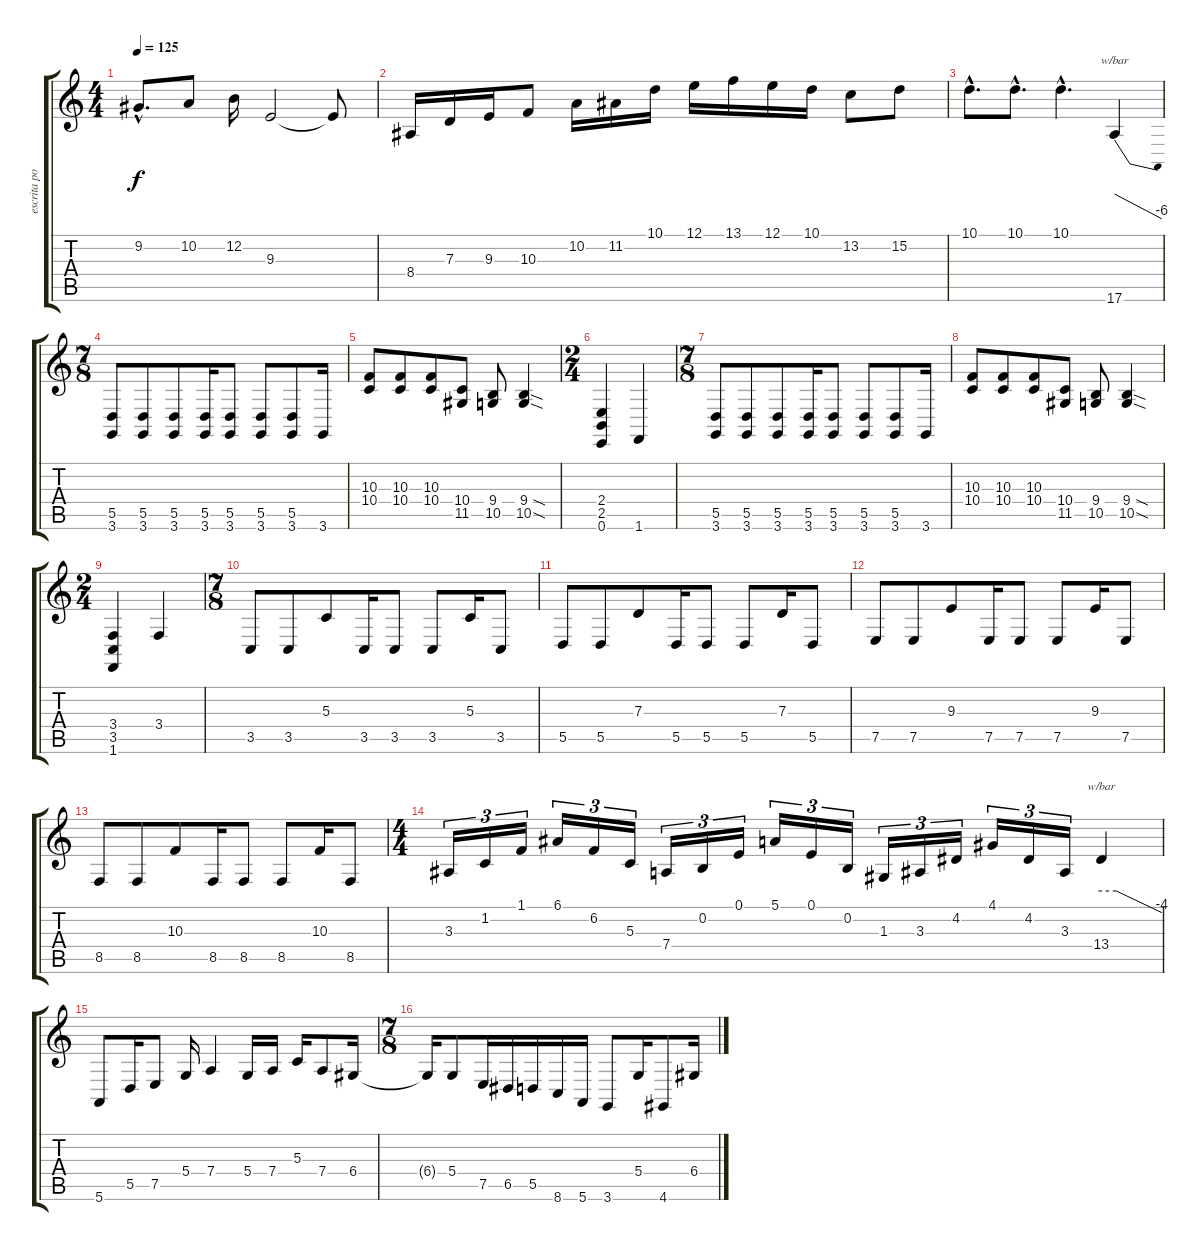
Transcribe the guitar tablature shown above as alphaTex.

\track ("escrita por " "escrita po") {instrument lead1square}
\staff {score tabs}
\tuning (E4 B3 G3 D3 A2 E2) {hide}
\ts (4 4)
\tempo 125
\clef g2
\ks c
9.2{hac}.8{d dy f} 10.2.8 12.2.16 9.3.2 9.3{t}.8 |
8.4.16 7.3.16 9.3.16 10.3.8 10.2.16 11.2.16 10.1.16 12.1.16 13.1.16 12.1.16 10.1.16 13.2.8 15.2.8 |
10.1{hac}.8{d} 10.1{hac}.8{d} 10.1{hac}.4{d} 17.6.4{tbe (dive default 0 0 60 -24)} |
\ts (7 8)
(5.5 3.6).8 (5.5 3.6).8 (5.5 3.6).8 (5.5 3.6).16 (5.5 3.6).8 (5.5 3.6).8 (5.5 3.6).8 3.6.16 |
(10.3 10.4).8 (10.3 10.4).8 (10.3 10.4).8 (10.4 11.5).8 (9.4 10.5).8 (9.4{sod} 10.5{sod}).4 |
\ts (2 4)
(2.4 2.5 0.6).4 1.6.4 |
\ts (7 8)
(5.5 3.6).8 (5.5 3.6).8 (5.5 3.6).8 (5.5 3.6).16 (5.5 3.6).8 (5.5 3.6).8 (5.5 3.6).8 3.6.16 |
(10.3 10.4).8 (10.3 10.4).8 (10.3 10.4).8 (10.4 11.5).8 (9.4 10.5).8 (9.4{sod} 10.5{sod}).4 |
\ts (2 4)
(3.4 3.5 1.6).4 3.4.4 |
\ts (7 8)
3.5.8 3.5.8 5.3.8 3.5.16 3.5.8 3.5.8 5.3.16 3.5.8 |
5.5.8 5.5.8 7.3.8 5.5.16 5.5.8 5.5.8 7.3.16 5.5.8 |
7.5.8 7.5.8 9.3.8 7.5.16 7.5.8 7.5.8 9.3.16 7.5.8 |
8.5.8 8.5.8 10.3.8 8.5.16 8.5.8 8.5.8 10.3.16 8.5.8 |
\ts (4 4)
3.3.16{tu (3 2)} 1.2.16{tu (3 2)} 1.1.16{tu (3 2)} 6.1.16{tu (3 2)} 6.2.16{tu (3 2)} 5.3.16{tu (3 2)} 7.4.16{tu (3 2)} 0.2.16{tu (3 2)} 0.1.16{tu (3 2)} 5.1.16{tu (3 2)} 0.1.16{tu (3 2)} 0.2.16{tu (3 2)} 1.3.16{tu (3 2)} 3.3.16{tu (3 2)} 4.2.16{tu (3 2)} 4.1.16{tu (3 2)} 4.2.16{tu (3 2)} 3.3.16{tu (3 2)} 13.4.4{tbe (custom default 0 0 15 0 60 -16)} |
5.6.8 5.5.16 7.5.8 5.4.16 7.4.4 5.4.16 7.4.16 5.3.16 7.4.8 6.4.16 |
\ts (7 8)
6.4{t}.16 5.4.8 7.5.16 6.5.16 5.5.16 8.6.16 5.6.16 3.6.8 5.4.16 4.6.8 6.4.16
